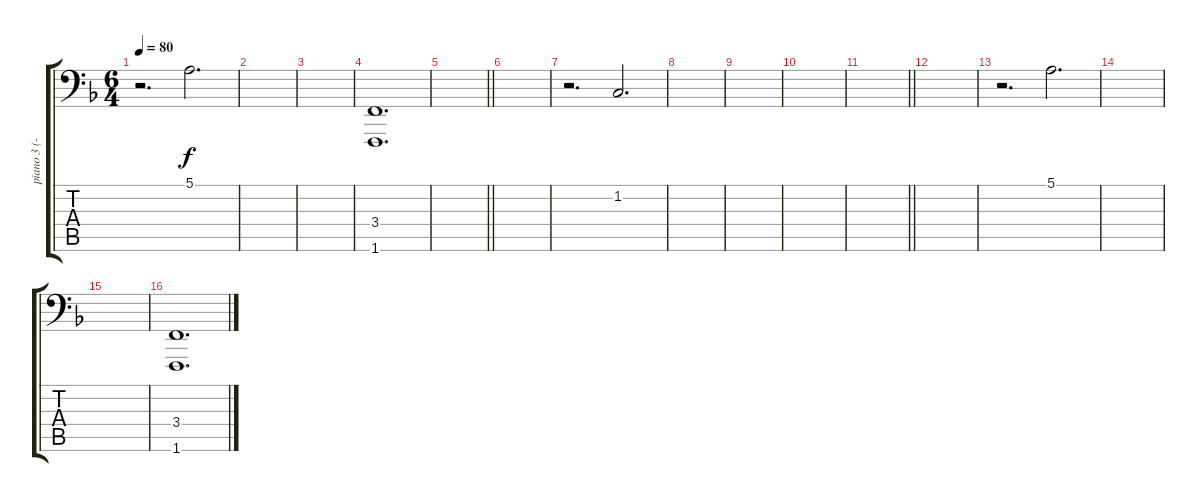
\track ("piano 3 (-12)" "piano 3 (-") {instrument acousticgrandpiano}
\staff {score tabs}
\tuning (E3 B2 G2 D2 A1 E1) {hide}
\ts (6 4)
\tempo 80
\clef f4
\ks f
r.2{d dy f} 5.1.2{d} |
|
|
(3.4 1.6).1{d} |
\barLineRight lightlight
|
|
r.2{d} 1.2.2{d} |
|
|
|
\barLineRight lightlight
|
|
r.2{d} 5.1.2{d} |
|
|
(3.4 1.6).1{d}
